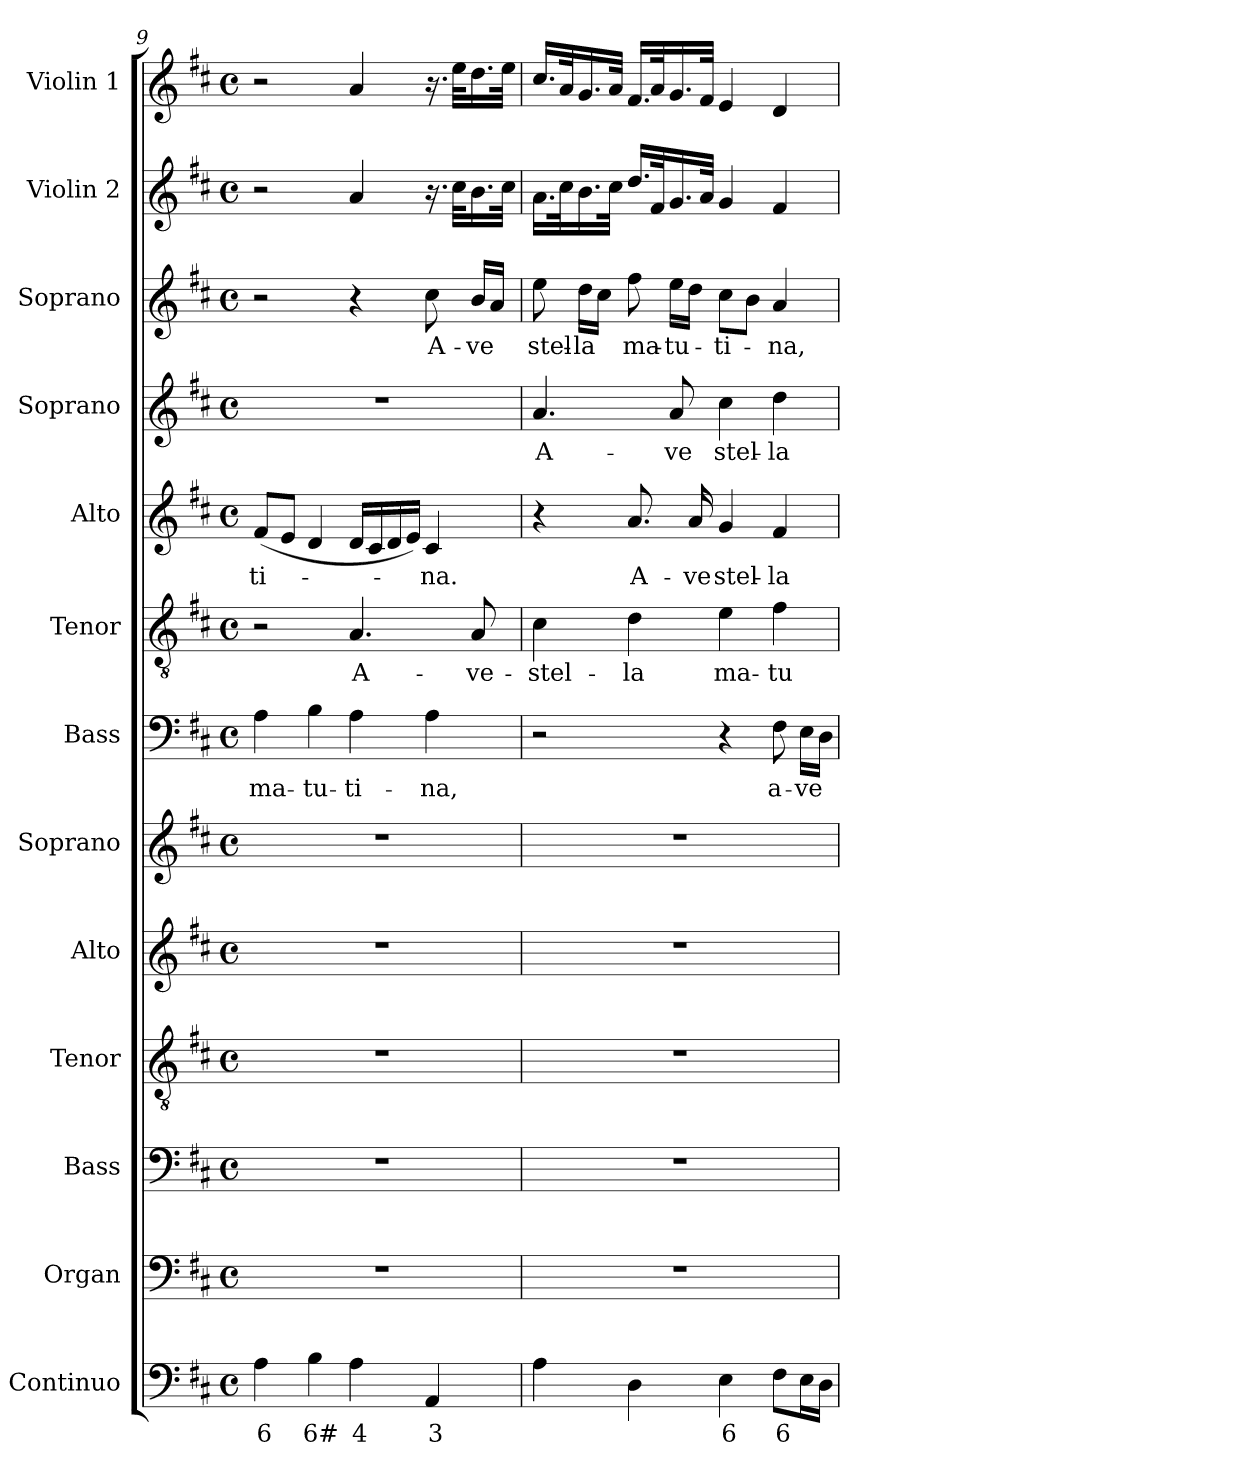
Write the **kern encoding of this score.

**kern	**text	**kern	**kern	**kern	**kern	**kern	**kern	**text	**kern	**text	**kern	**text	**kern	**text	**kern	**text	**kern	**kern
*part13	*part13	*part12	*part11	*part10	*part9	*part8	*part7	*part7	*part6	*part6	*part5	*part5	*part4	*part4	*part3	*part3	*part2	*part1
*staff13	*staff13	*staff12	*staff11	*staff10	*staff9	*staff8	*staff7	*staff7	*staff6	*staff6	*staff5	*staff5	*staff4	*staff4	*staff3	*staff3	*staff2	*staff1
*I"Continuo	*	*I"Organ	*I"Bass	*I"Tenor	*I"Alto	*I"Soprano	*I"Bass	*	*I"Tenor	*	*I"Alto	*	*I"Soprano	*	*I"Soprano	*	*I"Violin 2	*I"Violin 1
*I'Cont.	*	*I'Org.	*I'B.	*I'T.	*I'A.	*I'S.	*I'B.	*	*I'T.	*	*I'A.	*	*I'S.	*	*I'S.	*	*I'Vln. 2	*I'Vln. 1
*clefF4	*	*clefF4	*clefF4	*clefGv2	*clefG2	*clefG2	*clefF4	*	*clefGv2	*	*clefG2	*	*clefG2	*	*clefG2	*	*clefG2	*clefG2
*	*	*	*	*ITrd7c12	*	*	*	*	*ITrd7c12	*	*	*	*	*	*	*	*	*
*k[f#c#]	*	*k[f#c#]	*k[f#c#]	*k[f#c#]	*k[f#c#]	*k[f#c#]	*k[f#c#]	*	*k[f#c#]	*	*k[f#c#]	*	*k[f#c#]	*	*k[f#c#]	*	*k[f#c#]	*k[f#c#]
*D:	*	*D:	*D:	*D:	*D:	*D:	*D:	*	*D:	*	*D:	*	*D:	*	*D:	*	*D:	*D:
*M4/4	*	*M4/4	*M4/4	*M4/4	*M4/4	*M4/4	*M4/4	*	*M4/4	*	*M4/4	*	*M4/4	*	*M4/4	*	*M4/4	*M4/4
*met(c)	*	*met(c)	*met(c)	*met(c)	*met(c)	*met(c)	*met(c)	*	*met(c)	*	*met(c)	*	*met(c)	*	*met(c)	*	*met(c)	*met(c)
=9	=9	=9	=9	=9	=9	=9	=9	=9	=9	=9	=9	=9	=9	=9	=9	=9	=9	=9
!	!LO:LY:b:color=#000000	!	!	!	!	!	!	!	!	!	!	!	!	!	!	!	!	!
!	!	!	!	!	!	!	!	!LO:LY:b:color=#000000	!	!	!	!	!	!	!	!	!	!
!	!	!	!	!	!	!	!	!	!	!	!	!LO:LY:b:color=#000000	!	!	!	!	!	!
4Ai\	6	1r	1r	1r	1r	1r	4Ai\	ma-	2r	.	(8f#i/L	-ti-	1r	.	2r	.	2r	2r
.	.	.	.	.	.	.	.	.	.	.	8ei/J	.	.	.	.	.	.	.
!	!LO:LY:b:color=#000000	!	!	!	!	!	!	!	!	!	!	!	!	!	!	!	!	!
!	!	!	!	!	!	!	!	!LO:LY:b:color=#000000	!	!	!	!	!	!	!	!	!	!
4Bi\	6#	.	.	.	.	.	4Bi\	-tu-	.	.	4di/	.	.	.	.	.	.	.
!	!LO:LY:b:color=#000000	!	!	!	!	!	!	!	!	!	!	!	!	!	!	!	!	!
!	!	!	!	!	!	!	!	!LO:LY:b:color=#000000	!	!	!	!	!	!	!	!	!	!
!	!	!	!	!	!	!	!	!	!	!LO:LY:b:color=#000000	!	!	!	!	!	!	!	!
4Ai\	4	.	.	.	.	.	4Ai\	-ti-	4.AAi/	A-	16di/LL	.	.	.	4r	.	4ai/	4ai/
.	.	.	.	.	.	.	.	.	.	.	16c#i/	.	.	.	.	.	.	.
.	.	.	.	.	.	.	.	.	.	.	16di/	.	.	.	.	.	.	.
.	.	.	.	.	.	.	.	.	.	.	16ei/JJ)	.	.	.	.	.	.	.
!	!LO:LY:b:color=#000000	!	!	!	!	!	!	!	!	!	!	!	!	!	!	!	!	!
!	!	!	!	!	!	!	!	!LO:LY:b:color=#000000	!	!	!	!	!	!	!	!	!	!
!	!	!	!	!	!	!	!	!	!	!	!	!LO:LY:b:color=#000000	!	!	!	!	!	!
!	!	!	!	!	!	!	!	!	!	!	!	!	!	!	!	!LO:LY:b:color=#000000	!	!
4AAi/	3	.	.	.	.	.	4Ai\	-na,	.	.	4c#i/	-na.	.	.	8cc#i\	A-	16.r	16.r
.	.	.	.	.	.	.	.	.	.	.	.	.	.	.	.	.	32cc#i\KLL	32eei\KLL
!	!	!	!	!	!	!	!	!	!	!LO:LY:b:color=#000000	!	!	!	!	!	!	!	!
!	!	!	!	!	!	!	!	!	!	!	!	!	!	!	!	!LO:LY:b:color=#000000	!	!
.	.	.	.	.	.	.	.	.	8AAi/	-ve-	.	.	.	.	16bi/LL	-ve	16.bi\	16.ddi\
.	.	.	.	.	.	.	.	.	.	.	.	.	.	.	16ai/JJ	.	.	.
.	.	.	.	.	.	.	.	.	.	.	.	.	.	.	.	.	32cc#i\JJk	32eei\JJk
=10	=10	=10	=10	=10	=10	=10	=10	=10	=10	=10	=10	=10	=10	=10	=10	=10	=10	=10
!	!	!	!	!	!	!	!	!	!	!LO:LY:b:color=#000000	!	!	!	!	!	!	!	!
!	!	!	!	!	!	!	!	!	!	!	!	!	!	!LO:LY:b:color=#000000	!	!	!	!
!	!	!	!	!	!	!	!	!	!	!	!	!	!	!	!	!LO:LY:b:color=#000000	!	!
4Ai\	.	1r	1r	1r	1r	1r	2r	.	4C#i\	-stel-	4r	.	4.ai/	A-	8eei\	stel-	16.ai\LL	16.cc#i/LL
.	.	.	.	.	.	.	.	.	.	.	.	.	.	.	.	.	32cc#i\k	32ai/k
!	!	!	!	!	!	!	!	!	!	!	!	!	!	!	!	!LO:LY:b:color=#000000	!	!
.	.	.	.	.	.	.	.	.	.	.	.	.	.	.	16ddi\LL	-la	16.bi\	16.gi/
.	.	.	.	.	.	.	.	.	.	.	.	.	.	.	16cc#i\JJ	.	.	.
.	.	.	.	.	.	.	.	.	.	.	.	.	.	.	.	.	32cc#i\JJk	32ai/JJk
!	!	!	!	!	!	!	!	!	!	!LO:LY:b:color=#000000	!	!	!	!	!	!	!	!
!	!	!	!	!	!	!	!	!	!	!	!	!LO:LY:b:color=#000000	!	!	!	!	!	!
!	!	!	!	!	!	!	!	!	!	!	!	!	!	!	!	!LO:LY:b:color=#000000	!	!
4Di\	.	.	.	.	.	.	.	.	4Di\	-la	8.ai/	A-	.	.	8ff#i\	ma-	16.ddi/LL	16.f#i/LL
.	.	.	.	.	.	.	.	.	.	.	.	.	.	.	.	.	32f#i/k	32ai/k
!	!	!	!	!	!	!	!	!	!	!	!	!	!	!LO:LY:b:color=#000000	!	!	!	!
!	!	!	!	!	!	!	!	!	!	!	!	!	!	!	!	!LO:LY:b:color=#000000	!	!
.	.	.	.	.	.	.	.	.	.	.	.	.	8ai/	-ve	16eei\LL	-tu-	16.gi/	16.gi/
!	!	!	!	!	!	!	!	!	!	!	!	!LO:LY:b:color=#000000	!	!	!	!	!	!
.	.	.	.	.	.	.	.	.	.	.	16ai/	-ve	.	.	16ddi\JJ	.	.	.
.	.	.	.	.	.	.	.	.	.	.	.	.	.	.	.	.	32ai/JJk	32f#i/JJk
!	!LO:LY:b:color=#000000	!	!	!	!	!	!	!	!	!	!	!	!	!	!	!	!	!
!	!	!	!	!	!	!	!	!	!	!LO:LY:b:color=#000000	!	!	!	!	!	!	!	!
!	!	!	!	!	!	!	!	!	!	!	!	!LO:LY:b:color=#000000	!	!	!	!	!	!
!	!	!	!	!	!	!	!	!	!	!	!	!	!	!LO:LY:b:color=#000000	!	!	!	!
!	!	!	!	!	!	!	!	!	!	!	!	!	!	!	!	!LO:LY:b:color=#000000	!	!
4Ei\	6	.	.	.	.	.	4r	.	4Ei\	ma-	4gi/	stel-	4cc#i\	stel-	8cc#i\L	-ti-	4gi/	4ei/
.	.	.	.	.	.	.	.	.	.	.	.	.	.	.	8bi\J	.	.	.
!	!LO:LY:b:color=#000000	!	!	!	!	!	!	!	!	!	!	!	!	!	!	!	!	!
!	!	!	!	!	!	!	!	!LO:LY:b:color=#000000	!	!	!	!	!	!	!	!	!	!
!	!	!	!	!	!	!	!	!	!	!LO:LY:b:color=#000000	!	!	!	!	!	!	!	!
!	!	!	!	!	!	!	!	!	!	!	!	!LO:LY:b:color=#000000	!	!	!	!	!	!
!	!	!	!	!	!	!	!	!	!	!	!	!	!	!LO:LY:b:color=#000000	!	!	!	!
!	!	!	!	!	!	!	!	!	!	!	!	!	!	!	!	!LO:LY:b:color=#000000	!	!
8F#i\L	6	.	.	.	.	.	8F#i\	a-	4F#i\	-tu-	4f#i/	-la	4ddi\	-la	4ai/	-na,	4f#i/	4di/
!	!	!	!	!	!	!	!	!LO:LY:b:color=#000000	!	!	!	!	!	!	!	!	!	!
16Ei\L	.	.	.	.	.	.	16Ei\LL	-ve	.	.	.	.	.	.	.	.	.	.
16Di\JJ	.	.	.	.	.	.	16Di\JJ	.	.	.	.	.	.	.	.	.	.	.
=	=	=	=	=	=	=	=	=	=	=	=	=	=	=	=	=	=	=
*-	*-	*-	*-	*-	*-	*-	*-	*-	*-	*-	*-	*-	*-	*-	*-	*-	*-	*-
